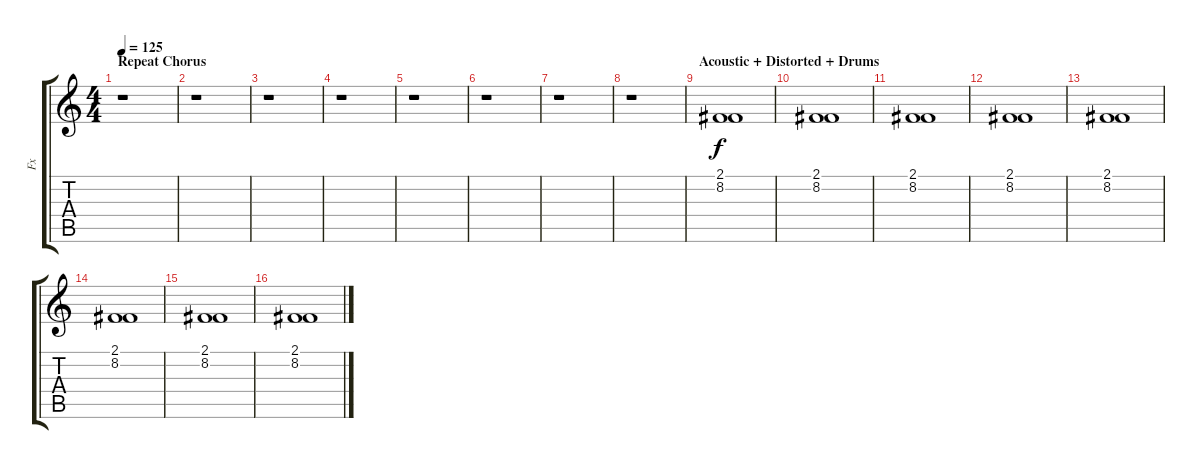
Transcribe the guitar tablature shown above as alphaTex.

\track ("Fx" "Fx") {instrument choiraahs}
\staff {score tabs}
\tuning (Eb4 Bb3 Gb3 Db3 Ab2 Eb2) {hide}
\ts (4 4)
\section ("" "Repeat Chorus")
\tempo 125
\clef g2
\ks c
r.1{dy f} |
r.1 |
r.1 |
r.1 |
r.1 |
r.1 |
r.1 |
r.1 |
\section ("" "Acoustic + Distorted + Drums")
(2.1 8.2).1 |
(2.1 8.2).1 |
(2.1 8.2).1 |
(2.1 8.2).1 |
(2.1 8.2).1 |
(2.1 8.2).1 |
(2.1 8.2).1 |
(2.1 8.2).1
